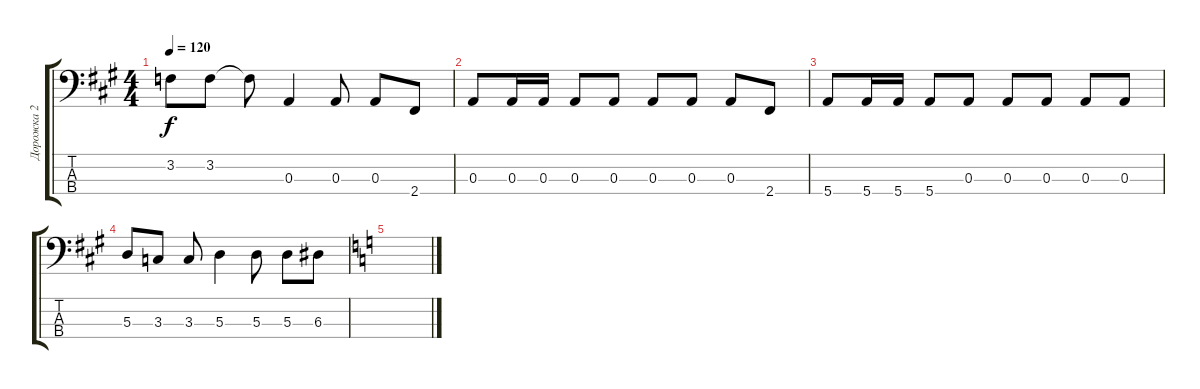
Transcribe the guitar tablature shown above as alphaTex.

\track ("Дорожка 2" "Дорожка 2") {instrument electricbasspick}
\staff {score tabs}
\tuning (G2 D2 A1 E1) {hide}
\ts (4 4)
\tempo 120
\clef f4
\ks f#minor
3.2.8{dy f} 3.2.8 3.2{t}.8 0.3.4 0.3.8 0.3.8 2.4.8 |
0.3.8 0.3.16 0.3.16 0.3.8 0.3.8 0.3.8 0.3.8 0.3.8 2.4.8 |
5.4.8 5.4.16 5.4.16 5.4.8 0.3.8 0.3.8 0.3.8 0.3.8 0.3.8 |
5.3.8 3.3.8 3.3.8 5.3.4 5.3.8 5.3.8 6.3.8 |
\ks c
